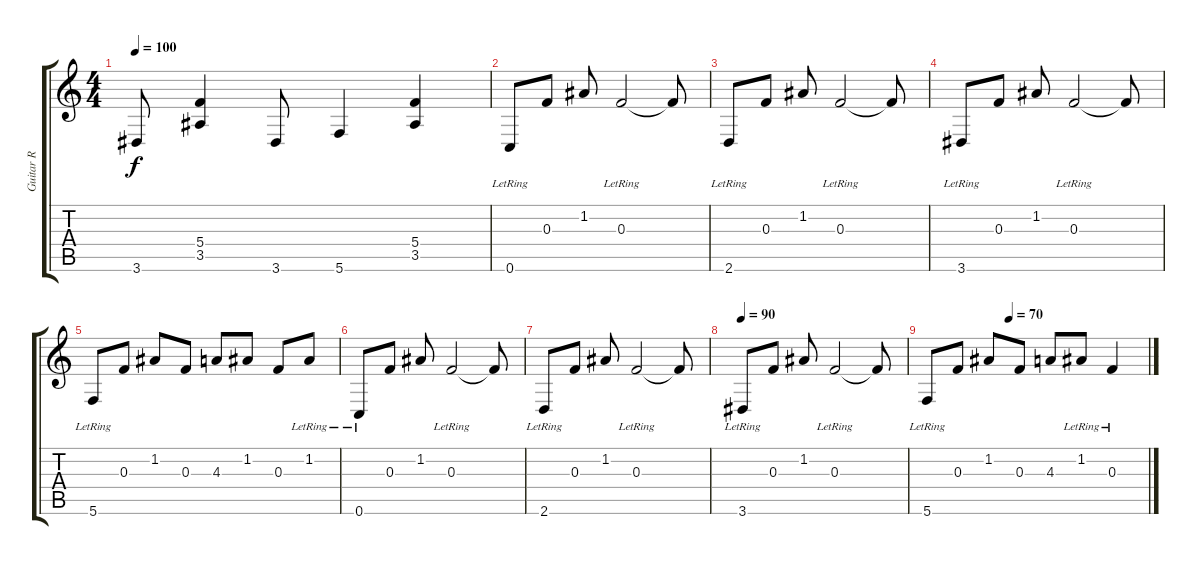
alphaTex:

\track ("Guitar R" "Guitar R") {instrument distortionguitar}
\staff {score tabs}
\tuning (D4 A3 F3 C3 G2 C2) {hide}
\ts (4 4)
\tempo 100
\clef g2
\ks c
3.6{t}.8{dy f} (5.4 3.5).4 3.6.8 5.6.4 (5.4 3.5).4 |
0.6{lr}.8{volume 10 instrument electricguitarclean} 0.3.8 1.2.8 0.3{lr}.2 0.3{t}.8 |
2.6{lr}.8 0.3.8 1.2.8 0.3{lr}.2 0.3{t}.8 |
3.6{lr}.8 0.3.8 1.2.8 0.3{lr}.2 0.3{t}.8 |
5.6{lr}.8 0.3.8 1.2.8 0.3.8 4.3.8 1.2.8 0.3.8 1.2{lr}.8 |
0.6{lr}.8 0.3.8 1.2.8 0.3{lr}.2 0.3{t}.8 |
2.6{lr}.8 0.3.8 1.2.8 0.3{lr}.2 0.3{t}.8 |
\tempo 90
3.6{lr}.8 0.3.8 1.2.8 0.3{lr}.2 0.3{t}.8 |
\tempo (70 0.375)
5.6{lr}.8 0.3.8 1.2.8 0.3.8 4.3.8 1.2{lr}.8 0.3{lr}.4
